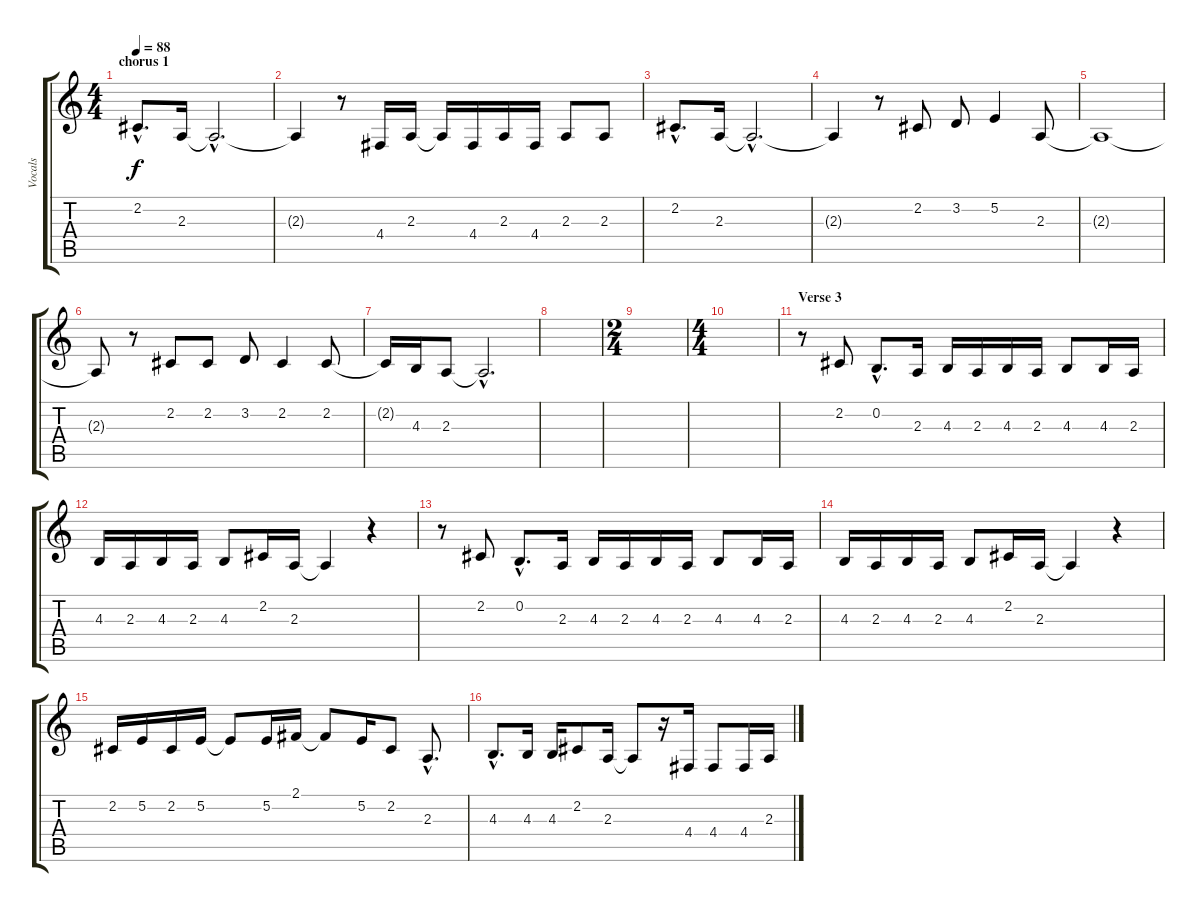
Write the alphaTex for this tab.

\track ("Vocals" "Vocals") {instrument clarinet}
\staff {score tabs}
\tuning (E4 B3 G3 D3 A2 E2) {hide}
\ts (4 4)
\section ("" "chorus 1")
\tempo 88
\clef g2
\ks c
2.2{hac}.8{d dy f} 2.3.16 2.3{hac t}.2{d} |
2.3{t}.4 r.8 4.4.16 2.3.16 2.3{t}.16 4.4.16 2.3.16 4.4.16 2.3.8 2.3.8 |
2.2{hac}.8{d} 2.3.16 2.3{hac t}.2{d} |
2.3{t}.4 r.8 2.2.8 3.2.8 5.2.4 2.3.8 |
2.3{t}.1 |
2.3{t}.8 r.8 2.2.8 2.2.8 3.2.8 2.2.4 2.2.8 |
2.2{t}.16 4.3.16 2.3.8 2.3{hac t}.2{d} |
|
\ts (2 4)
|
\ts (4 4)
|
\section ("" "Verse 3")
r.8 2.2.8 0.2{hac}.8{d} 2.3.16 4.3.16 2.3.16 4.3.16 2.3.16 4.3.8 4.3.16 2.3.16 |
4.3.16 2.3.16 4.3.16 2.3.16 4.3.8 2.2.16 2.3.16 2.3{t}.4 r.4 |
r.8 2.2.8 0.2{hac}.8{d} 2.3.16 4.3.16 2.3.16 4.3.16 2.3.16 4.3.8 4.3.16 2.3.16 |
4.3.16 2.3.16 4.3.16 2.3.16 4.3.8 2.2.16 2.3.16 2.3{t}.4 r.4 |
2.2.16 5.2.16 2.2.16 5.2.16 5.2{t}.8 5.2.16 2.1.16 2.1{t}.8 5.2.16 2.2.8 2.3{hac}.8{d} |
4.3{hac}.8{d} 4.3.16 4.3.16 2.2.8 2.3.16 2.3{t}.8 r.16 4.4.16 4.4.8 4.4.16 2.3.16
